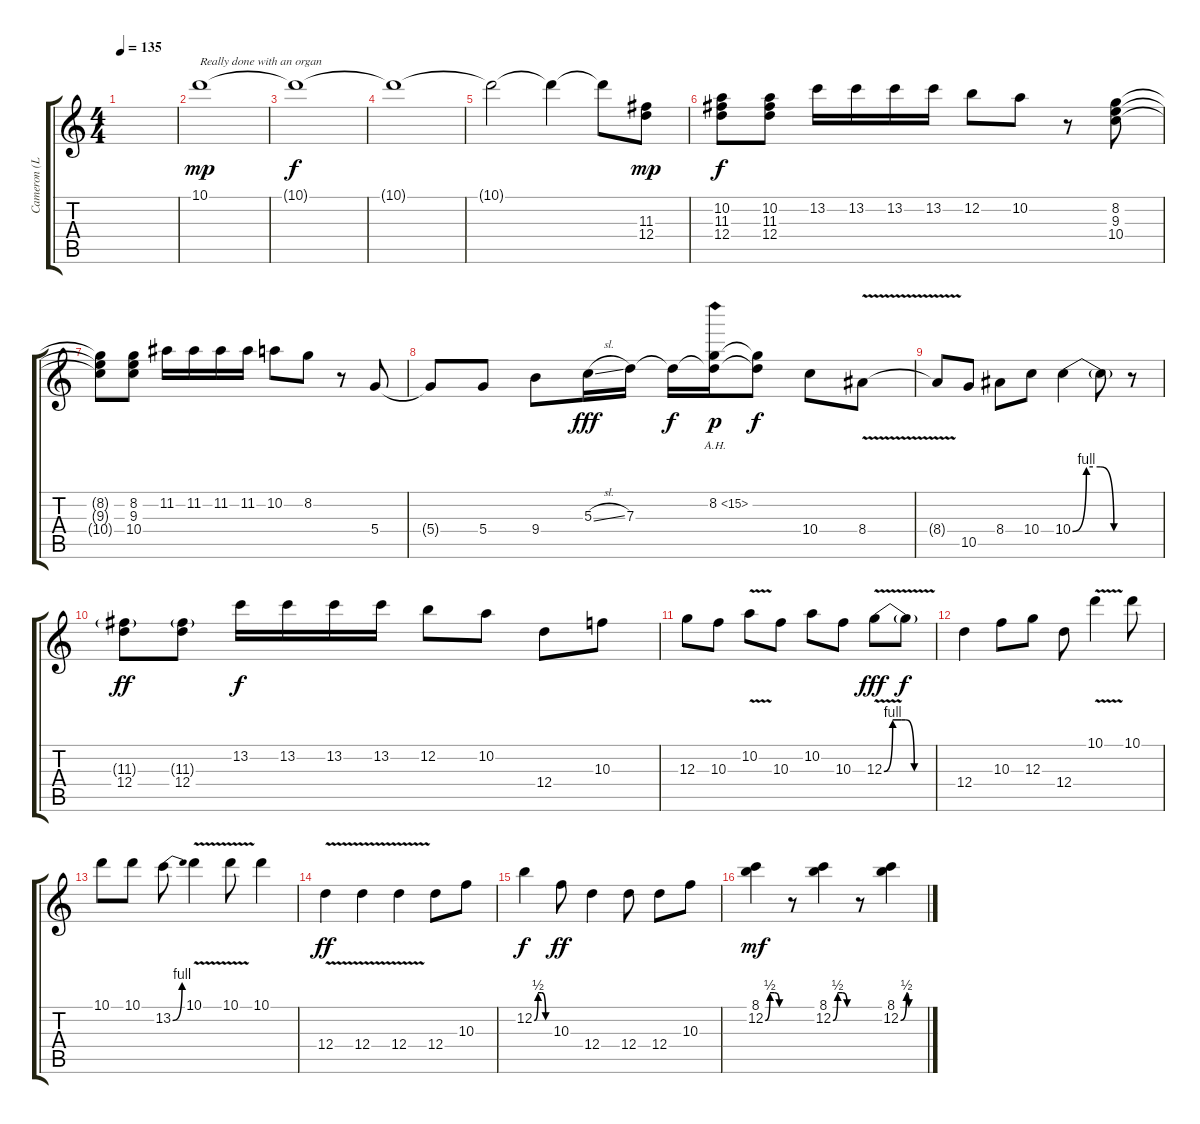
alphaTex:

\track ("Cameron (Lead)" "Cameron (L") {instrument overdrivenguitar}
\staff {score tabs}
\tuning (E4 B3 G3 D3 A2 E2) {hide}
\ts (4 4)
\tempo 135
\clef g2
\ks c
|
10.1.1{txt "Really done with an organ" dy mp instrument distortionguitar} |
10.1{t}.1{dy f} |
10.1{t}.1 |
10.1{t}.2 10.1{t}.4 10.1{t}.8 (11.3 12.4).8{dy mp instrument distortionguitar} |
(10.2 11.3 12.4).8{dy f instrument distortionguitar} (10.2 11.3 12.4).8 13.2.16 13.2.16 13.2.16 13.2.16 12.2.8 10.2.8 r.8 (8.2 9.3 10.4).8 |
(8.2{t} 9.3{t} 10.4{t}).8{instrument distortionguitar} (8.2 9.3 10.4).8 11.2.16 11.2.16 11.2.16 11.2.16 10.2.8 8.2.8 r.8 5.4.8 |
5.4{t}.8{instrument distortionguitar} 5.4.8 9.4.8 5.3{sl}.16{dy fff} 7.3.16 7.3{t}.16{dy f} (8.2{ah 7} 7.3{t}).16{dy p} (8.2{t} 7.3{t}).8{dy f} 10.4.8 8.4{v}.8 |
8.4{t}.8{instrument distortionguitar} 10.5.8 8.4.8 10.4.8 10.4{be (custom 0 0 15 4 30 4 45 0 60 0)}.4 10.4{t}.8 r.8 |
(11.3{g} 12.4).8{dy ff instrument distortionguitar} (11.3{g} 12.4).8 13.2.16{dy f} 13.2.16 13.2.16 13.2.16 12.2.8 10.2.8 12.4.8 10.3.8 |
12.3.8{instrument distortionguitar} 10.3.8 10.2{v}.8 10.3.8 10.2.8 10.3.8 12.3{be (custom 0 0 10 4 15 4 20 4 25 4 35 0 45 0 60 0) v}.8{dy fff} 12.3{t}.8{dy f} |
12.4.4{instrument distortionguitar} 10.3.8 12.3.8 12.4.8 10.1{v}.4 10.1.8 |
10.1.8{instrument distortionguitar} 10.1.8 13.2{be (bend 0 0 60 4)}.8 10.1{v}.4 10.1{v}.8 10.1.4 |
12.4{v}.4{dy ff instrument distortionguitar} 12.4{v}.4 12.4{v}.4 12.4.8 10.3.8 |
12.2{be (custom 0 0 15 2 30 2 45 0 60 0)}.4{dy f instrument distortionguitar} 10.3.8{dy ff} 12.4.4 12.4.8 12.4.8 10.3.8 |
(8.1 12.2{be (custom 0 0 15 2 30 2 45 0 60 0)}).4{dy mf instrument distortionguitar} r.8 (8.1 12.2{be (custom 0 0 15 2 30 2 45 0 60 0)}).4 r.8 (8.1 12.2{be (custom 0 0 15 2 21 0 30 0 45 0 60 0)}).4
